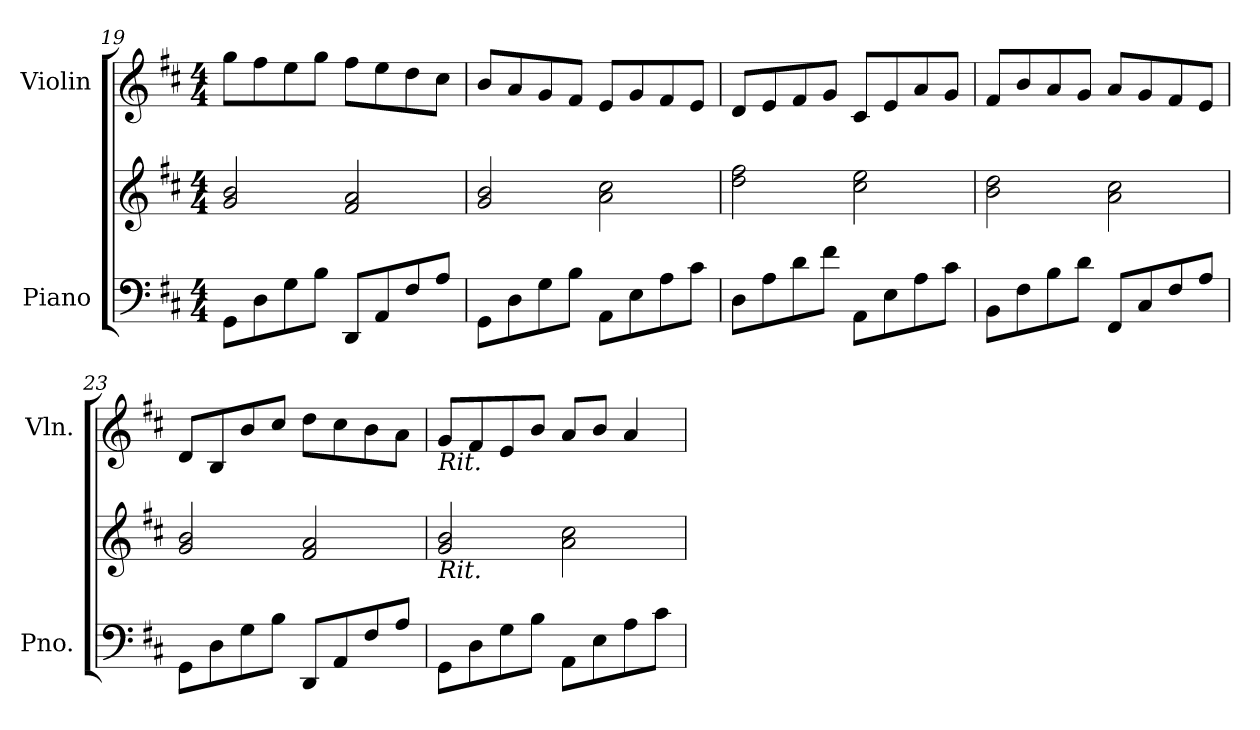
**kern	**kern	**kern
*part2	*part2	*part1
*staff3	*staff2	*staff1
*I"Piano	*	*I"Violin
*I'Pno.	*	*I'Vln.
*clefF4	*clefG2	*clefG2
*k[f#c#]	*k[f#c#]	*k[f#c#]
*M4/4	*M4/4	*M4/4
=19	=19	=19
8GG\L	2g/ 2b/	8gg\L
8D\	.	8ff#\
8G\	.	8ee\
8B\J	.	8gg\J
8DD/L	2f#/ 2a/	8ff#\L
8AA/	.	8ee\
8F#/	.	8dd\
8A/J	.	8cc#\J
=20	=20	=20
8GG\L	2g/ 2b/	8b/L
8D\	.	8a/
8G\	.	8g/
8B\J	.	8f#/J
8AA\L	2a\ 2cc#\	8e/L
8E\	.	8g/
8A\	.	8f#/
8c#\J	.	8e/J
!!LO:LB:g=z
=21	=21	=21
8D\L	2dd\ 2ff#\	8d/L
8A\	.	8e/
8d\	.	8f#/
8f#\J	.	8g/J
8AA\L	2cc#\ 2ee\	8c#/L
8E\	.	8e/
8A\	.	8a/
8c#\J	.	8g/J
=22	=22	=22
8BB\L	2b\ 2dd\	8f#/L
8F#\	.	8b/
8B\	.	8a/
8d\J	.	8g/J
8FF#/L	2a\ 2cc#\	8a/L
8C#/	.	8g/
8F#/	.	8f#/
8A/J	.	8e/J
=23	=23	=23
8GG\L	2g/ 2b/	8d/L
8D\	.	8B/
8G\	.	8b/
8B\J	.	8cc#/J
8DD/L	2f#/ 2a/	8dd\L
8AA/	.	8cc#\
8F#/	.	8b\
8A/J	.	8a\J
=24	=24	=24
!	!	!LO:TX:b:i:t=Rit.
!	!LO:TX:b:i:t=Rit.	!
8GG\L	2g/ 2b/	8g/L
8D\	.	8f#/
8G\	.	8e/
8B\J	.	8b/J
8AA\L	2a\ 2cc#\	8a/L
8E\	.	8b/J
8A\	.	4a/
8c#\J	.	.
=	=	=
*-	*-	*-
